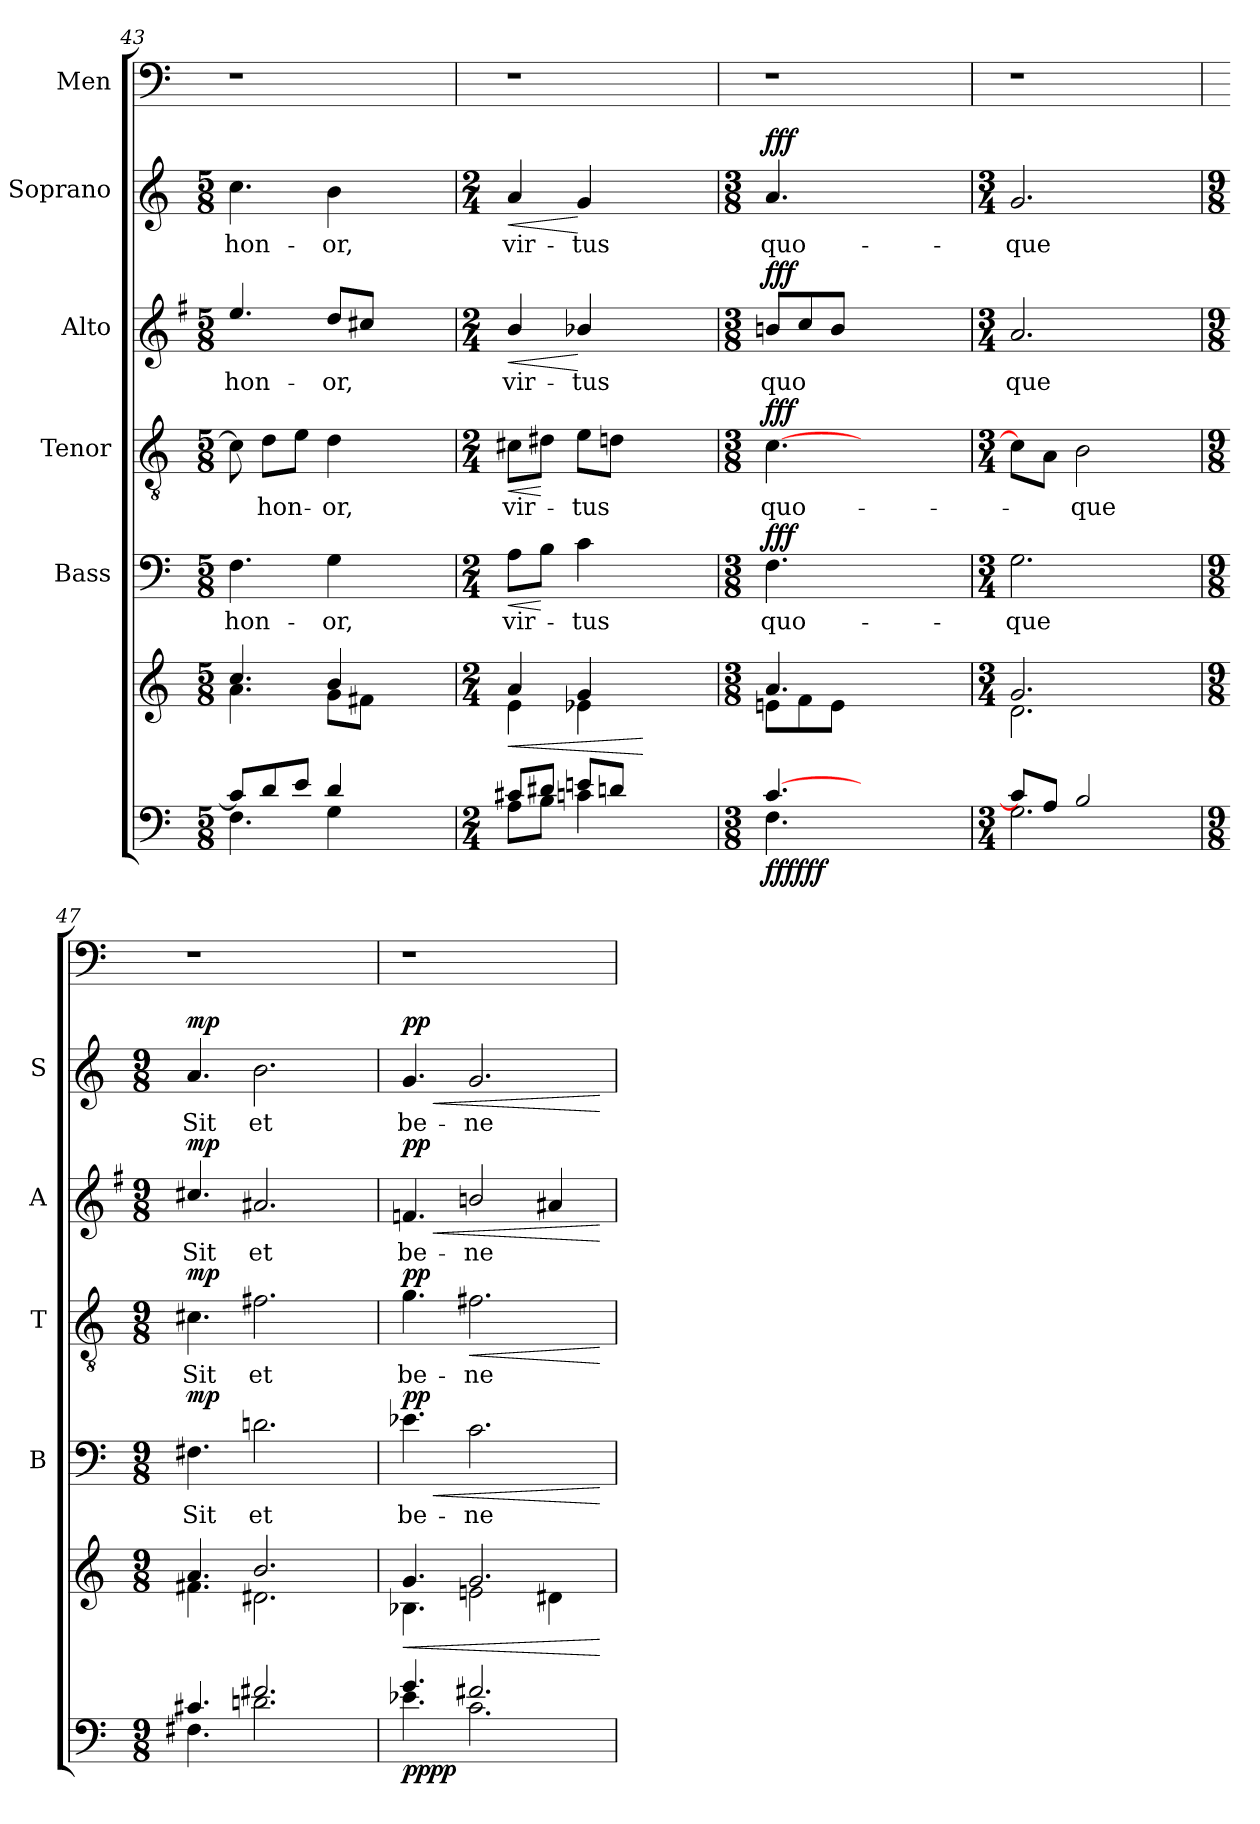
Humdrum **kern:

**kern	**kern	**dynam	**kern	**text	**dynam	**kern	**text	**dynam	**kern	**text	**dynam	**kern	**text	**dynam	**kern
*part6	*part6	*part6	*part5	*part5	*part5	*part4	*part4	*part4	*part3	*part3	*part3	*part2	*part2	*part2	*part1
*staff7	*staff6	*staff6/7	*staff5	*staff5	*staff5	*staff4	*staff4	*staff4	*staff3	*staff3	*staff3	*staff2	*staff2	*staff2	*staff1
*	*	*	*I"Bass	*	*	*I"Tenor	*	*	*I"Alto	*	*	*I"Soprano	*	*	*I"Men
*	*	*	*I'B	*	*	*I'T	*	*	*I'A	*	*	*I'S	*	*	*
!!LO:PB:g=z
*clefF4	*clefG2	*	*clefF4	*	*	*clefGv2	*	*	*clefG2	*	*	*clefG2	*	*	*clefF4
*	*	*	*	*	*	*	*	*	*ITrd4c7	*	*	*	*	*	*
*k[]	*k[]	*	*k[]	*	*	*k[]	*	*	*k[]	*	*	*k[]	*	*	*k[]
*C:	*C:	*	*C:	*	*	*C:	*	*	*C:	*	*	*C:	*	*	*C:
*M5/8	*M5/8	*	*M5/8	*	*	*M5/8	*	*	*M5/8	*	*	*M5/8	*	*	*
=43	=43	=43	=43	=43	=43	=43	=43	=43	=43	=43	=43	=43	=43	=43	=43
*^	*^	*	*	*	*	*	*	*	*	*	*	*	*	*	*
!	!	!	!	!	!	!LO:LY:b	!	!	!	!	!	!LO:LY:b	!	!	!LO:LY:b	!	!
8c#!/L]	4.F!\	4.cc!/	4.a!\	.	4.F\	hon-	.	8c#\]	.	.	4.a/	hon-	.	4.cc\	hon-	.	1r
!	!	!	!	!	!	!	!	!	!LO:LY:b	!	!	!	!	!	!	!	!
8d!/	.	.	.	.	.	.	.	8d\L	hon-	.	.	.	.	.	.	.	.
8e!/J	.	.	.	.	.	.	.	8e\J	.	.	.	.	.	.	.	.	.
!	!	!	!	!	!	!LO:LY:b	!	!	!LO:LY:b	!	!	!LO:LY:b	!	!	!LO:LY:b	!	!
4d!/	4G!\	4b!/	8g!\L	.	4G\	-or,	.	4d\	-or,	.	8g/L	-or,	.	4b\	-or,	.	.
.	.	.	8f#X!\J	.	.	.	.	.	.	.	8f#X/J	.	.	.	.	.	.
4.ryy	4.ryy	4.ryy	4.ryy	.	4.ryy	.	.	4.ryy	.	.	4.ryy	.	.	4.ryy	.	.	.
=44	=44	=44	=44	=44	=44	=44	=44	=44	=44	=44	=44	=44	=44	=44	=44	=44	=44
*M2/4	*	*M2/4	*	*	*M2/4	*	*	*M2/4	*	*	*M2/4	*	*	*M2/4	*	*	*
!	!	!	!	!LO:HP:b	!	!LO:LY:b	!LO:HP:b	!	!LO:LY:b	!LO:HP:b	!	!LO:LY:b	!LO:HP:b	!	!LO:LY:b	!LO:HP:b	!
8c#X!/L	8A!\L	4a!/	4e!\	<	8A\L	vir-	<	8c#X\L	vir-	<	4e/	vir-	<	4a/	vir-	<	1r
8d#X!/J	8B!\J	.	.	.	8B\J	.	[	8d#X\J	.	[	.	.	.	.	.	.	.
!	!	!	!	!	!	!LO:LY:b	!	!	!LO:LY:b	!	!	!LO:LY:b	!	!	!LO:LY:b	!	!
8en!/L	4cn!\	4g!/	4e-X!\	.	4c\	-tus	.	8e\L	-tus	.	4e-X/	-tus	[	4g/	-tus	[	.
8dn!/J	.	.	.	.	.	.	.	8dn\J	.	.	.	.	.	.	.	.	.
2ryy	2ryy	2ryy	2ryy	[	2ryy	.	.	2ryy	.	.	2ryy	.	.	2ryy	.	.	.
=45	=45	=45	=45	=45	=45	=45	=45	=45	=45	=45	=45	=45	=45	=45	=45	=45	=45
*M3/8	*	*M3/8	*	*	*M3/8	*	*	*M3/8	*	*	*M3/8	*	*	*M3/8	*	*	*
!	!	!	!	!LO:DY:b=2	!	!LO:LY:b	!	!	!LO:LY:b	!	!	!LO:LY:b	!	!	!LO:LY:b	!	!
!	!	!	!	!LO:DY:n=1:b	!	!	!LO:DY:a	!	!	!LO:DY:a	!	!	!LO:DY:a	!	!	!LO:DY:a	!
[>4.c!/	4.F!\	4.a!/	8en!\L	fff fff	4.F\	quo-	fff	[4.c\	quo-	fff	8en/L	quo	fff	4.a/	quo-	fff	1r
.	.	.	8f!\	.	.	.	.	.	.	.	8f/	.	.	.	.	.	.
.	.	.	8e!\J	.	.	.	.	.	.	.	8e/J	.	.	.	.	.	.
2ryy	2ryy	2ryy	2ryy	.	2ryy	.	.	2ryy	.	.	2ryy	.	.	2ryy	.	.	.
8ryy	8ryy	8ryy	8ryy	.	8ryy	.	.	8ryy	.	.	8ryy	.	.	8ryy	.	.	.
=46	=46	=46	=46	=46	=46	=46	=46	=46	=46	=46	=46	=46	=46	=46	=46	=46	=46
*M3/4	*	*M3/4	*	*	*M3/4	*	*	*M3/4	*	*	*M3/4	*	*	*M3/4	*	*	*
!	!	!	!	!	!	!LO:LY:b	!	!	!	!	!	!LO:LY:b	!	!	!LO:LY:b	!	!
8c!/L]	2.G!\	2.g!/	2.d!\	.	2.G\	-que	.	8c\L]	.	.	2.d/	que	.	2.g/	-que	.	1r
8A!/J	.	.	.	.	.	.	.	8A\J	.	.	.	.	.	.	.	.	.
!	!	!	!	!	!	!	!	!	!LO:LY:b	!	!	!	!	!	!	!	!
2B!/	.	.	.	.	.	.	.	2B\	-que	.	.	.	.	.	.	.	.
4ryy	4ryy	4ryy	4ryy	.	4ryy	.	.	4ryy	.	.	4ryy	.	.	4ryy	.	.	.
=47	=47	=47	=47	=47	=47	=47	=47	=47	=47	=47	=47	=47	=47	=47	=47	=47	=47
*M9/8	*	*M9/8	*	*	*M9/8	*	*	*M9/8	*	*	*M9/8	*	*	*M9/8	*	*	*
!	!	!	!	!LO:DY:b=2	!	!LO:LY:b	!	!	!LO:LY:b	!	!	!LO:LY:b	!	!	!LO:LY:b	!	!
!	!	!	!	!LO:DY:n=1:b	!	!	!LO:DY:a	!	!	!LO:DY:a	!	!	!LO:DY:a	!	!	!LO:DY:a	!
4.c#X!/	4.F#X!\	4.a!/	4.f#X!\	mp mp	4.F#X\	Sit	mp	4.c#X\	Sit	mp	4.f#X/	Sit	mp	4.a/	Sit	mp	1r
!	!	!	!	!	!	!LO:LY:b	!	!	!LO:LY:b	!	!	!LO:LY:b	!	!	!LO:LY:b	!	!
2.f#X!/	2.dn!\	2.b!/	2.d#X!\	.	2.dn\	et	.	2.f#X\	et	.	2.d#X/	et	.	2.b\	et	.	.
.	.	.	.	.	.	.	.	.	.	.	.	.	.	.	.	.	8ryy
!!LO:LB:g=z
=48	=48	=48	=48	=48	=48	=48	=48	=48	=48	=48	=48	=48	=48	=48	=48	=48	=48
!	!	!	!	!LO:HP:b	!	!LO:LY:b	!LO:HP:b	!	!LO:LY:b	!	!	!LO:LY:b	!LO:HP:b	!	!LO:LY:b	!LO:HP:b	!
!	!	!	!	!LO:DY:n=1:b=2	!	!	!	!	!	!	!	!	!	!	!	!	!
!	!	!	!	!LO:DY:n=2:b	!	!	!LO:DY:n=1:a	!	!	!LO:DY:a	!	!	!LO:DY:n=1:a	!	!	!LO:DY:n=1:a	!
4.g!/	4.e-X!\	4.g!/	4.B-X!\	< pp pp	4.e-X\	be-	< pp	4.g\	be-	pp	4.B-X/	be-	< pp	4.g/	be-	< pp	1r
!	!	!	!	!	!	!LO:LY:b	!	!	!LO:LY:b	!LO:HP:b	!	!LO:LY:b	!	!	!LO:LY:b	!	!
2.f#X!/	2.c!\	2.g!/	2en!\	.	2.c\	-ne-	.	2.f#X\	-ne-	<	2en/	-ne	.	2.g/	-ne-	.	.
.	.	.	4d#X!\	.	.	.	.	.	.	.	4d#X/	.	.	.	.	.	.
.	.	.	.	.	.	.	.	.	.	.	.	.	.	.	.	.	8ryy
*v	*v	*	*	*	*	*	*	*	*	*	*	*	*	*	*	*	*
*	*v	*v	*	*	*	*	*	*	*	*	*	*	*	*	*	*
.	.	[	.	.	[	.	.	[	.	.	[	.	.	[	.
=	=	=	=	=	=	=	=	=	=	=	=	=	=	=	=
*-	*-	*-	*-	*-	*-	*-	*-	*-	*-	*-	*-	*-	*-	*-	*-
